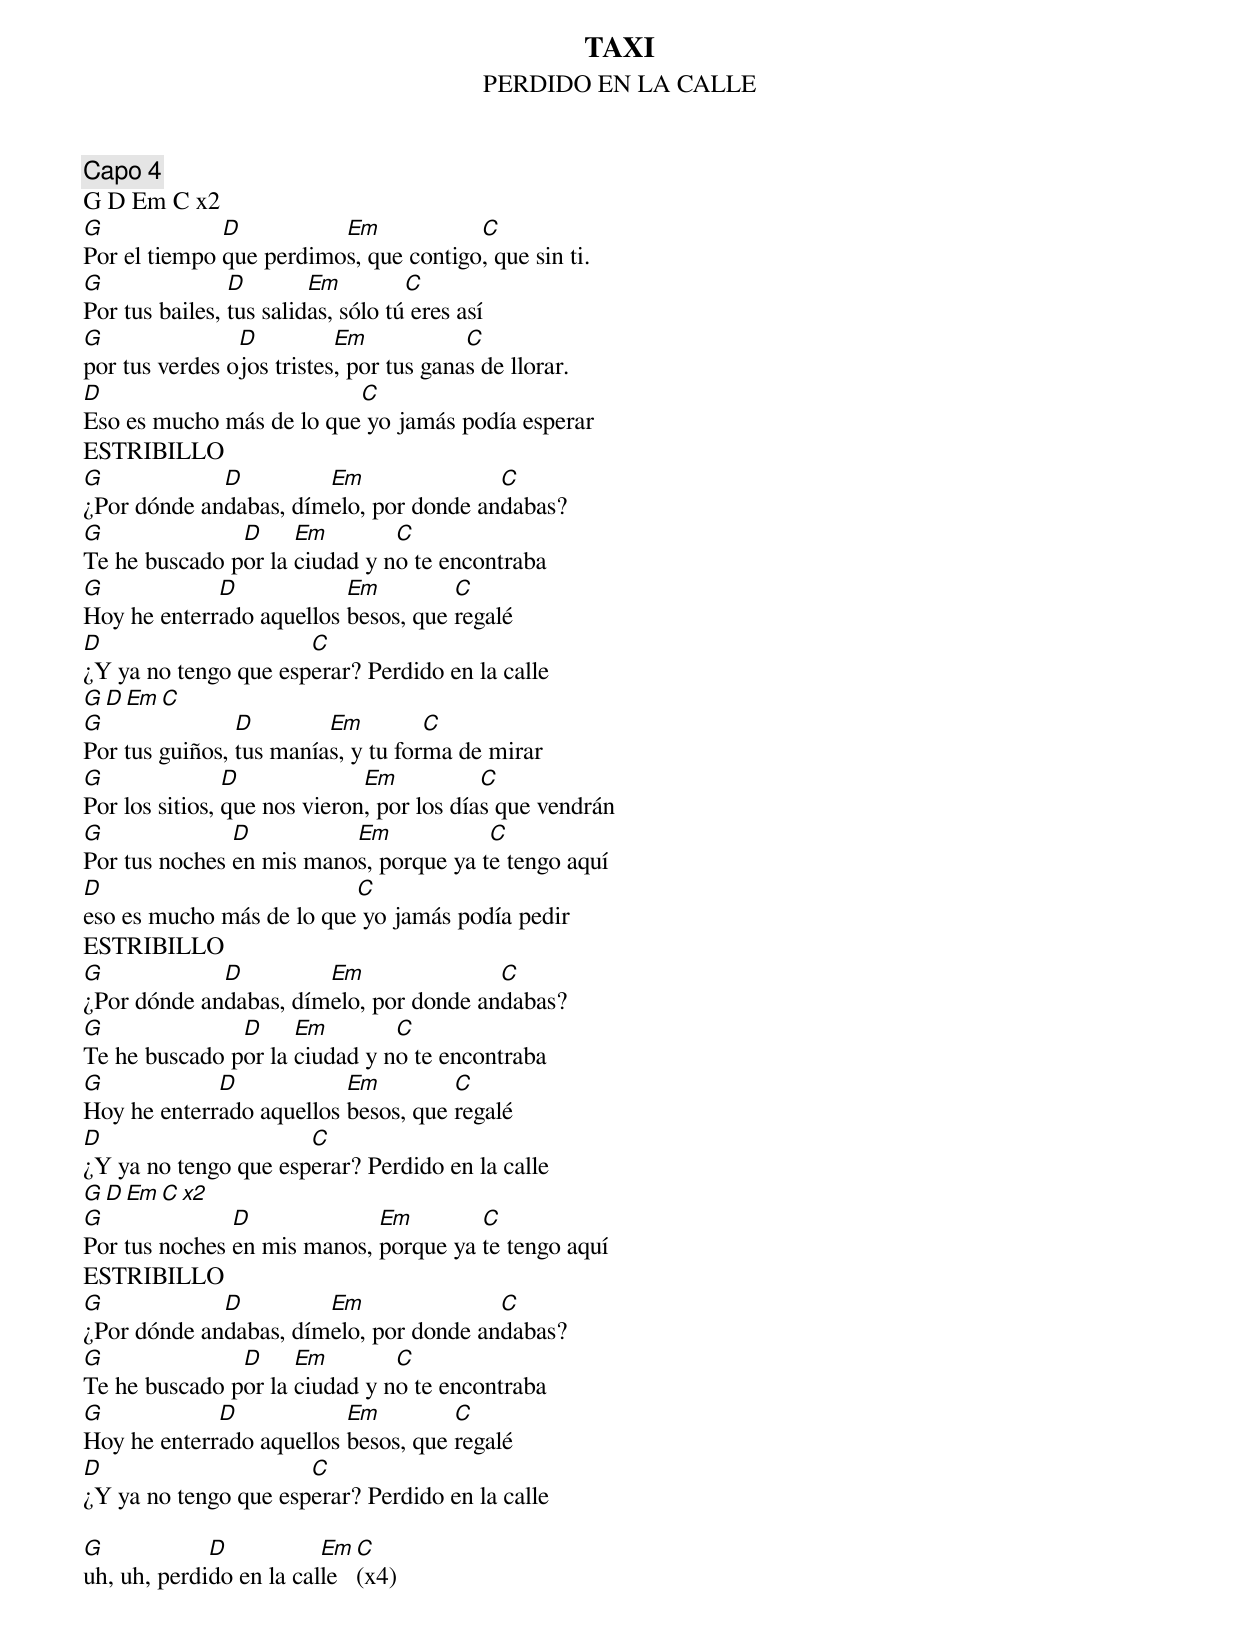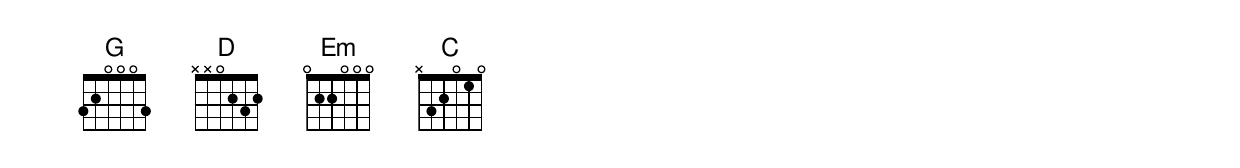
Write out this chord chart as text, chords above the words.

TAXI
PERDIDO EN LA CALLE
Capo 4
G D Em C x2
G             D          Em            C
Por el tiempo que perdimos, que contigo, que sin ti.
G               D        Em         C
Por tus bailes, tus salidas, sólo tú eres así
G               D          Em            C
por tus verdes ojos tristes, por tus ganas de llorar.
D                         C
Eso es mucho más de lo que yo jamás podía esperar
ESTRIBILLO
G            D         Em               C
¿Por dónde andabas, dímelo, por donde andabas?
G              D     Em        C
Te he buscado por la ciudad y no te encontraba
G            D            Em         C
Hoy he enterrado aquellos besos, que regalé
D                     C
¿Y ya no tengo que esperar? Perdido en la calle
G D Em C
G               D        Em         C
Por tus guiños, tus manías, y tu forma de mirar
G               D             Em           C
Por los sitios, que nos vieron, por los días que vendrán
G              D          Em            C
Por tus noches en mis manos, porque ya te tengo aquí
D                         C
eso es mucho más de lo que yo jamás podía pedir
ESTRIBILLO
G            D         Em               C
¿Por dónde andabas, dímelo, por donde andabas?
G              D     Em        C
Te he buscado por la ciudad y no te encontraba
G            D            Em         C
Hoy he enterrado aquellos besos, que regalé
D                     C
¿Y ya no tengo que esperar? Perdido en la calle
G D Em C x2
G              D             Em        C
Por tus noches en mis manos, porque ya te tengo aquí
ESTRIBILLO
G            D         Em               C
¿Por dónde andabas, dímelo, por donde andabas?
G              D     Em        C
Te he buscado por la ciudad y no te encontraba
G            D            Em         C
Hoy he enterrado aquellos besos, que regalé
D                     C
¿Y ya no tengo que esperar? Perdido en la calle

G            D           Em C
uh, uh, perdido en la calle (x4)
